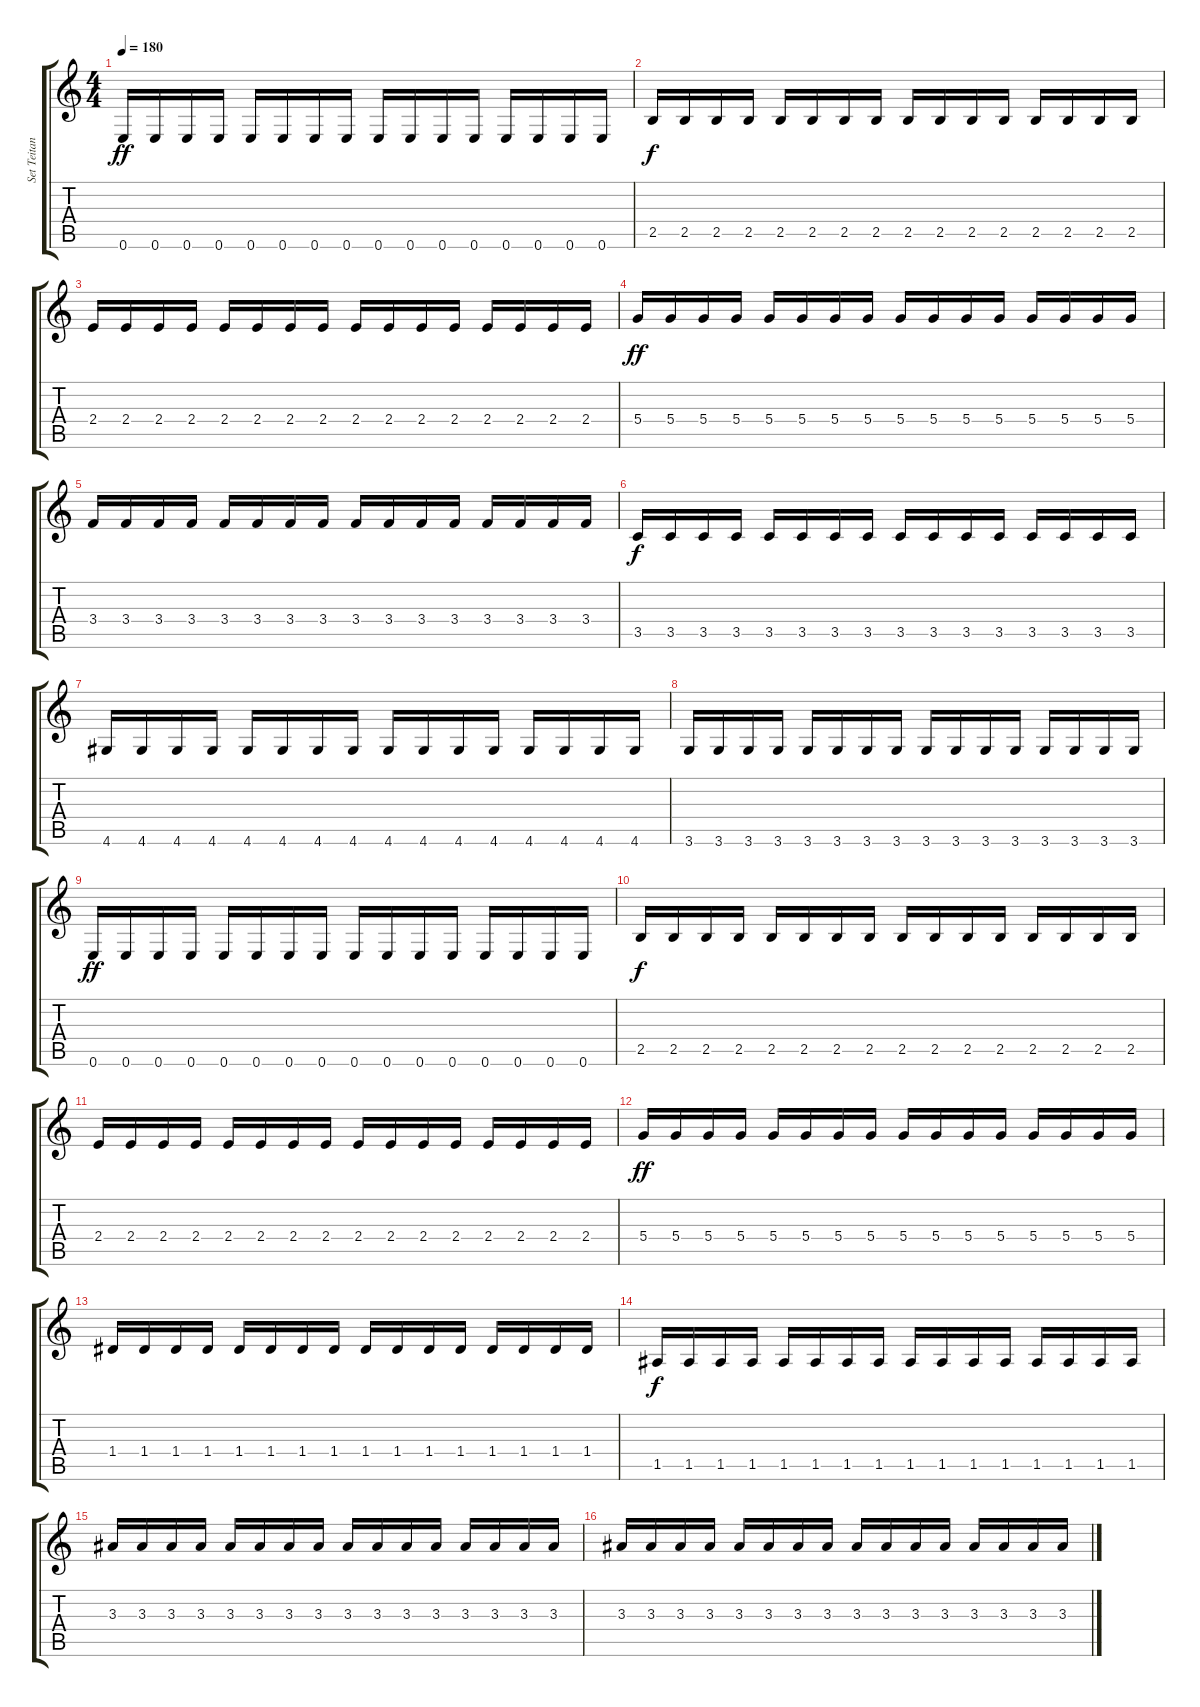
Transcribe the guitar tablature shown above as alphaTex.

\track ("Set Teitan" "Set Teitan") {instrument distortionguitar}
\staff {score tabs}
\tuning (E4 B3 G3 D3 A2 E2) {hide}
\ts (4 4)
\tempo 180
\clef g2
\ks c
0.6.16{dy ff} 0.6.16 0.6.16 0.6.16 0.6.16 0.6.16 0.6.16 0.6.16 0.6.16 0.6.16 0.6.16 0.6.16 0.6.16 0.6.16 0.6.16 0.6.16 |
2.5.16{dy f} 2.5.16 2.5.16 2.5.16 2.5.16 2.5.16 2.5.16 2.5.16 2.5.16 2.5.16 2.5.16 2.5.16 2.5.16 2.5.16 2.5.16 2.5.16 |
2.4.16 2.4.16 2.4.16 2.4.16 2.4.16 2.4.16 2.4.16 2.4.16 2.4.16 2.4.16 2.4.16 2.4.16 2.4.16 2.4.16 2.4.16 2.4.16 |
5.4.16{dy ff} 5.4.16 5.4.16 5.4.16 5.4.16 5.4.16 5.4.16 5.4.16 5.4.16 5.4.16 5.4.16 5.4.16 5.4.16 5.4.16 5.4.16 5.4.16 |
3.4.16 3.4.16 3.4.16 3.4.16 3.4.16 3.4.16 3.4.16 3.4.16 3.4.16 3.4.16 3.4.16 3.4.16 3.4.16 3.4.16 3.4.16 3.4.16 |
3.5.16{dy f} 3.5.16 3.5.16 3.5.16 3.5.16 3.5.16 3.5.16 3.5.16 3.5.16 3.5.16 3.5.16 3.5.16 3.5.16 3.5.16 3.5.16 3.5.16 |
4.6.16 4.6.16 4.6.16 4.6.16 4.6.16 4.6.16 4.6.16 4.6.16 4.6.16 4.6.16 4.6.16 4.6.16 4.6.16 4.6.16 4.6.16 4.6.16 |
3.6.16 3.6.16 3.6.16 3.6.16 3.6.16 3.6.16 3.6.16 3.6.16 3.6.16 3.6.16 3.6.16 3.6.16 3.6.16 3.6.16 3.6.16 3.6.16 |
0.6.16{dy ff} 0.6.16 0.6.16 0.6.16 0.6.16 0.6.16 0.6.16 0.6.16 0.6.16 0.6.16 0.6.16 0.6.16 0.6.16 0.6.16 0.6.16 0.6.16 |
2.5.16{dy f} 2.5.16 2.5.16 2.5.16 2.5.16 2.5.16 2.5.16 2.5.16 2.5.16 2.5.16 2.5.16 2.5.16 2.5.16 2.5.16 2.5.16 2.5.16 |
2.4.16 2.4.16 2.4.16 2.4.16 2.4.16 2.4.16 2.4.16 2.4.16 2.4.16 2.4.16 2.4.16 2.4.16 2.4.16 2.4.16 2.4.16 2.4.16 |
5.4.16{dy ff} 5.4.16 5.4.16 5.4.16 5.4.16 5.4.16 5.4.16 5.4.16 5.4.16 5.4.16 5.4.16 5.4.16 5.4.16 5.4.16 5.4.16 5.4.16 |
1.4.16 1.4.16 1.4.16 1.4.16 1.4.16 1.4.16 1.4.16 1.4.16 1.4.16 1.4.16 1.4.16 1.4.16 1.4.16 1.4.16 1.4.16 1.4.16 |
1.5.16{dy f} 1.5.16 1.5.16 1.5.16 1.5.16 1.5.16 1.5.16 1.5.16 1.5.16 1.5.16 1.5.16 1.5.16 1.5.16 1.5.16 1.5.16 1.5.16 |
3.3.16 3.3.16 3.3.16 3.3.16 3.3.16 3.3.16 3.3.16 3.3.16 3.3.16 3.3.16 3.3.16 3.3.16 3.3.16 3.3.16 3.3.16 3.3.16 |
3.3.16 3.3.16 3.3.16 3.3.16 3.3.16 3.3.16 3.3.16 3.3.16 3.3.16 3.3.16 3.3.16 3.3.16 3.3.16 3.3.16 3.3.16 3.3.16
